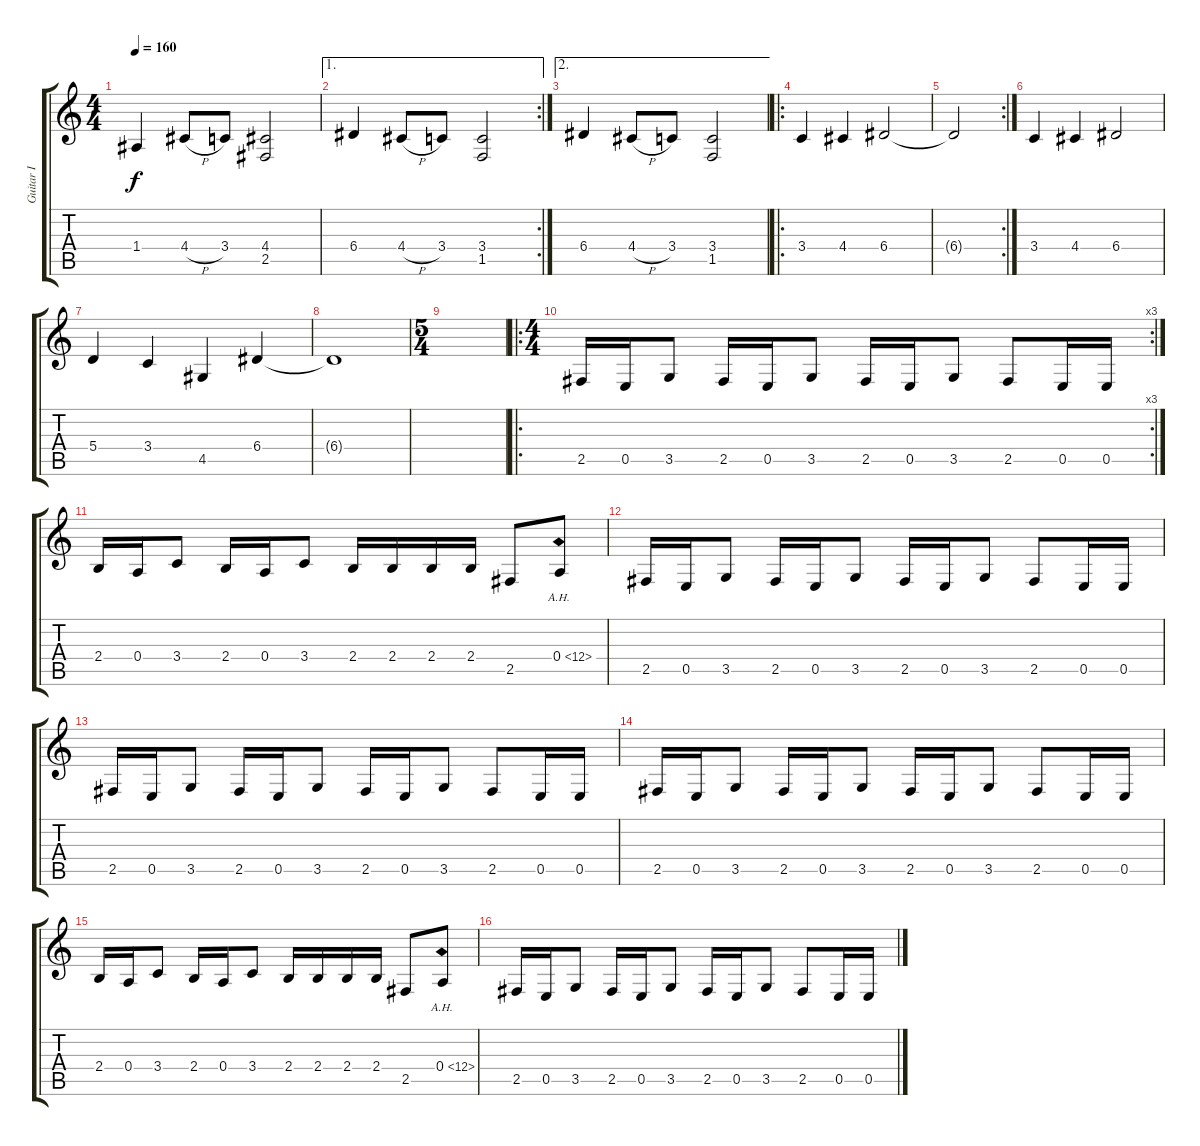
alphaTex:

\track ("Guitar I" "Guitar I") {instrument distortionguitar}
\staff {score tabs}
\tuning (B3 Gb3 E3 A2 E2 B1) {hide}
\ts (4 4)
\tempo 160
\clef g2
\ks c
1.4.4{dy f} 4.4{h}.8 3.4.8 (4.4 2.5).2 |
\ae 1
\rc 2
6.4.4 4.4{h}.8 3.4.8 (3.4 1.5).2 |
\ae 2
6.4.4 4.4{h}.8 3.4.8 (3.4 1.5).2 |
\ro
3.4.4 4.4.4 6.4.2 |
\rc 2
6.4{t}.2 |
3.4.4 4.4.4 6.4.2 |
5.4.4 3.4.4 4.5.4 6.4.4 |
6.4{t}.1 |
\ts (5 4)
|
\ro
\rc 3
\ts (4 4)
2.5.16 0.5.16 3.5.8 2.5.16 0.5.16 3.5.8 2.5.16 0.5.16 3.5.8 2.5.8 0.5.16 0.5.16 |
2.4.16 0.4.16 3.4.8 2.4.16 0.4.16 3.4.8 2.4.16 2.4.16 2.4.16 2.4.16 2.5.8 0.4{ah 12}.8 |
2.5.16 0.5.16 3.5.8 2.5.16 0.5.16 3.5.8 2.5.16 0.5.16 3.5.8 2.5.8 0.5.16 0.5.16 |
2.5.16 0.5.16 3.5.8 2.5.16 0.5.16 3.5.8 2.5.16 0.5.16 3.5.8 2.5.8 0.5.16 0.5.16 |
2.5.16 0.5.16 3.5.8 2.5.16 0.5.16 3.5.8 2.5.16 0.5.16 3.5.8 2.5.8 0.5.16 0.5.16 |
2.4.16 0.4.16 3.4.8 2.4.16 0.4.16 3.4.8 2.4.16 2.4.16 2.4.16 2.4.16 2.5.8 0.4{ah 12}.8 |
2.5.16 0.5.16 3.5.8 2.5.16 0.5.16 3.5.8 2.5.16 0.5.16 3.5.8 2.5.8 0.5.16 0.5.16
